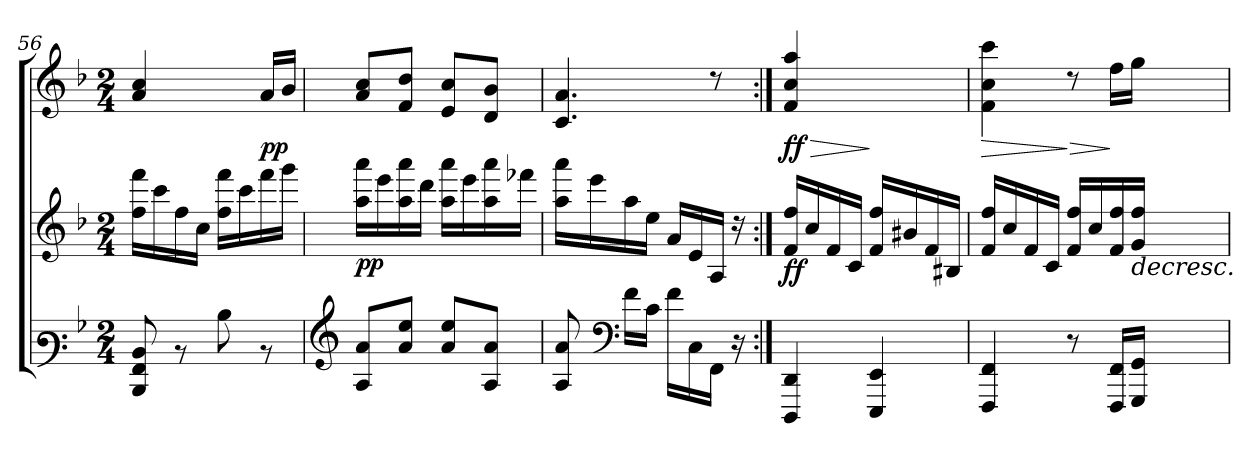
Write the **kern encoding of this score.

**kern	**kern	**dynam	**kern	**dynam
*part2	*part2	*part2	*part1	*part1
*staff3	*staff2	*staff2/3	*staff1	*staff1
*clefF3	*clefG3	*	*clefG3	*
*k[b-]	*k[b-]	*	*k[b-]	*
*M2/4	*M2/4	*	*M2/4	*
=56	=56	=56	=56	=56
8DD/ 8AA/ 8D/	16dd\ 16ddd\LL	.	4f/ 4a/	.
.	16aa\	.	.	.
8rD	16dd\	.	.	.
.	16a\JJ	.	.	.
8d\	16dd\ 16ddd\LL	.	8ryy	.
.	16aa\	.	.	.
!	!	!	!	!LO:DY:b
8rD	16ddd\	.	16f/LL	pp
.	16eee\JJ	.	16g/JJ	.
!!LO:LB:g=z
=57	=57	=57	=57	=57
*clefG3	*	*	*	*
!	!	!LO:DY:b	!	!
8F/ 8f/L	16ff\ 16fff\LL	pp	8f/ 8a/L	.
.	16ccc\	.	.	.
8f/ 8cc/J	16ff\ 16fff\	.	8d/ 8b-/J	.
.	16bb-\JJ	.	.	.
8f/ 8cc/L	16ff\ 16fff\LL	.	8c/ 8a/L	.
.	16ccc\	.	.	.
8F/ 8f/J	16ff\ 16fff\	.	8B-/ 8g/J	.
.	16ddd-X\JJ	.	.	.
=58	=58	=58	=58	=58
8F/ 8f/	16ff\ 16fff\LL	.	4.A/ 4.f/	.
.	16ccc\	.	.	.
*clefF4	*	*	*	*
16f\LL	16ff\	.	.	.
16c\JJ	16cc\JJ	.	.	.
16f\LL	16f/LL	.	.	.
16C\	16c/	.	.	.
16FF\JJ	16F/JJ	.	8rb	.
16rC	16ra	.	.	.
=59:|!	=59:|!	=59:|!	=59:|!	=59:|!
!	!	!LO:DY:b	!	!LO:HP:b
!	!	!LO:DY:n=1:b	!	!LO:DY:n=1:b
!	!	!	!	!LO:DY:n=2:b
4DDD/ 4DD/	16d/ 16dd/LL	f f	4d/ 4a/ 4ff/	> f f
.	16a/	.	.	.
.	16d/	.	.	.
.	16A/JJ	.	.	.
4EEE/ 4EE/	16d/ 16dd/LL	.	4ryy	]
.	16g#X/	.	.	.
.	16d/	.	.	.
.	16G#X/JJ	.	.	.
=60	=60	=60	=60	=60
!	!	!	!	!LO:HP:b
4FFF/ 4FF/	16d/ 16dd/LL	.	4d\ 4a\ 4aa\	>
.	16a/	.	.	.
.	16d/	.	.	.
.	16A/JJ	.	.	.
!	!	!	!	!LO:HP:n=1:b
8r	16d/ 16dd/LL	]	8rb	] >
.	16a/	.	.	.
16FFF/ 16FF/LL	16d/ 16dd/	.	16dd\LL	]
!	!	!LO:HP:b	!	!
16GGG/ 16GG/JJ	16e/ 16dd/JJ	>	16ee\JJ	.
=	=	=	=	=
*-	*-	*-	*-	*-
